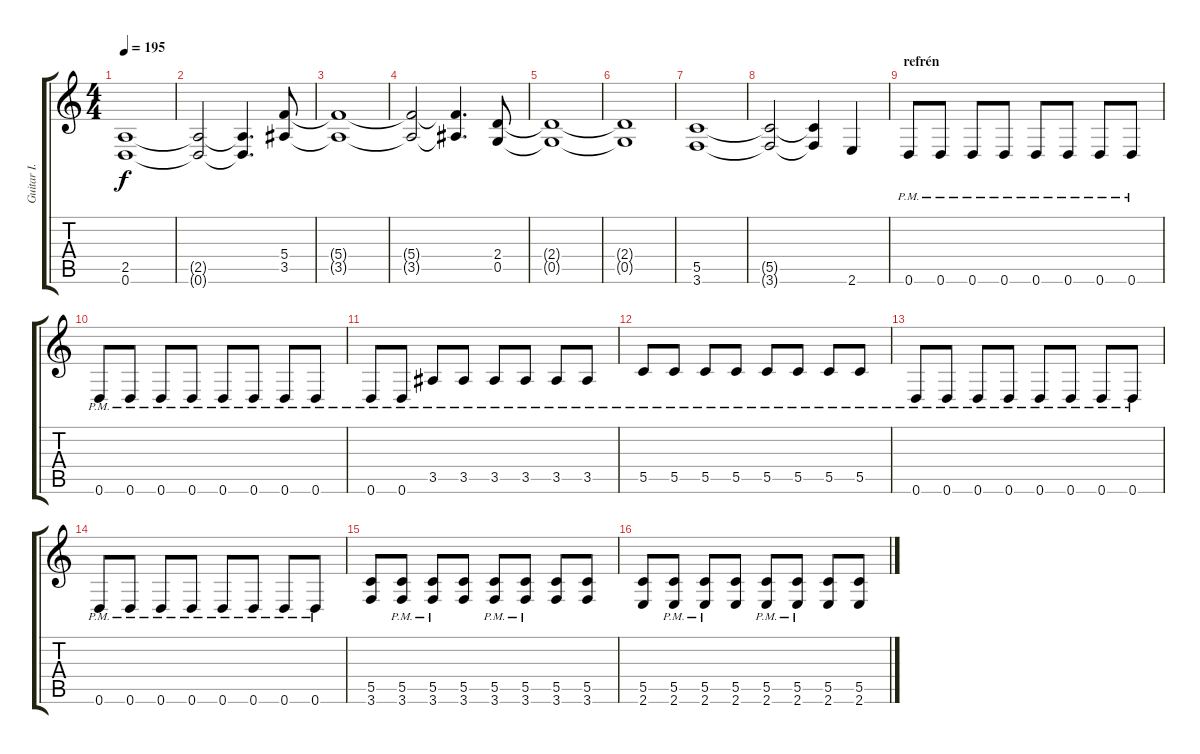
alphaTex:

\track ("Guitar I." "Guitar I.") {instrument distortionguitar}
\staff {score tabs}
\tuning (D4 A3 F3 C3 G2 D2) {hide}
\ts (4 4)
\tempo 195
\clef g2
\ks c
(2.5 0.6).1{dy f} |
(2.5{t} 0.6{t}).2 (2.5{t} 0.6{t}).4{d} (5.4 3.5).8 |
(5.4{t} 3.5{t}).1 |
(5.4{t} 3.5{t}).2 (5.4{t} 3.5{t}).4{d} (2.4 0.5).8 |
(2.4{t} 0.5{t}).1 |
(2.4{t} 0.5{t}).1 |
(5.5 3.6).1 |
(5.5{t} 3.6{t}).2 (5.5{t} 3.6{t}).4 2.6.4 |
\section ("" "refrén")
0.6{pm}.8 0.6{pm}.8 0.6{pm}.8 0.6{pm}.8 0.6{pm}.8 0.6{pm}.8 0.6{pm}.8 0.6{pm}.8 |
0.6{pm}.8 0.6{pm}.8 0.6{pm}.8 0.6{pm}.8 0.6{pm}.8 0.6{pm}.8 0.6{pm}.8 0.6{pm}.8 |
0.6{pm}.8 0.6{pm}.8 3.5{pm}.8 3.5{pm}.8 3.5{pm}.8 3.5{pm}.8 3.5{pm}.8 3.5{pm}.8 |
5.5{pm}.8 5.5{pm}.8 5.5{pm}.8 5.5{pm}.8 5.5{pm}.8 5.5{pm}.8 5.5{pm}.8 5.5{pm}.8 |
0.6{pm}.8 0.6{pm}.8 0.6{pm}.8 0.6{pm}.8 0.6{pm}.8 0.6{pm}.8 0.6{pm}.8 0.6{pm}.8 |
0.6{pm}.8 0.6{pm}.8 0.6{pm}.8 0.6{pm}.8 0.6{pm}.8 0.6{pm}.8 0.6{pm}.8 0.6{pm}.8 |
(5.5 3.6).8 (5.5{pm} 3.6{pm}).8 (5.5{pm} 3.6{pm}).8 (5.5 3.6).8 (5.5{pm} 3.6{pm}).8 (5.5{pm} 3.6{pm}).8 (5.5 3.6).8 (5.5 3.6).8 |
(5.5 2.6).8 (5.5{pm} 2.6{pm}).8 (5.5{pm} 2.6{pm}).8 (5.5 2.6).8 (5.5{pm} 2.6{pm}).8 (5.5{pm} 2.6{pm}).8 (5.5 2.6).8 (5.5 2.6).8
